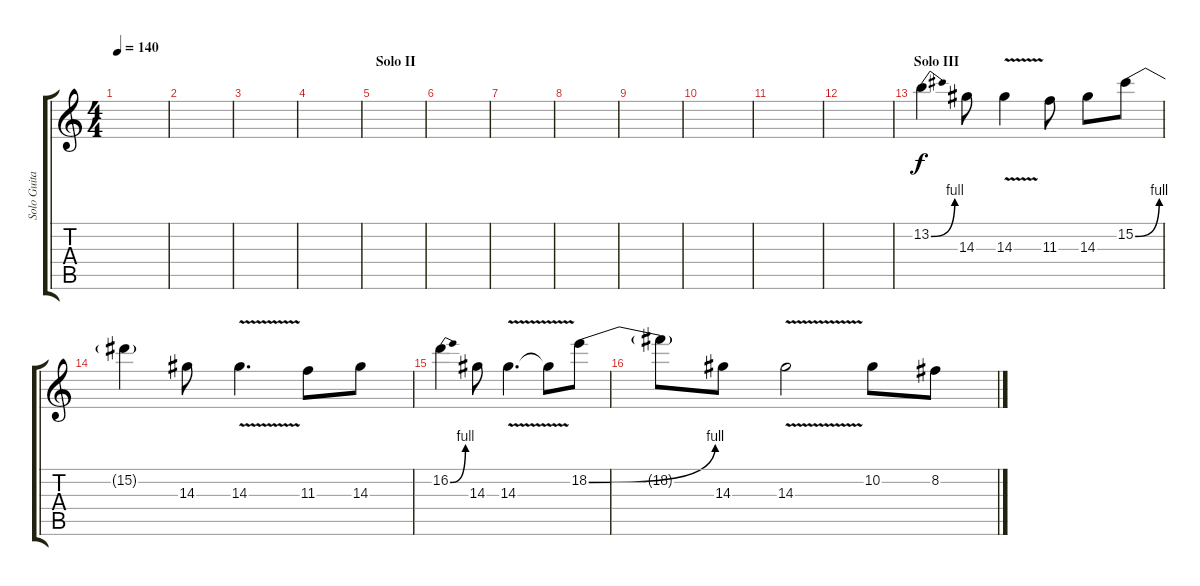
\track ("Solo Guitar" "Solo Guita") {instrument distortionguitar}
\staff {score tabs}
\tuning (Eb4 Bb3 Gb3 Db3 Ab2 Eb2) {hide}
\ts (4 4)
\tempo 140
\clef g2
\ks c
|
|
|
|
\section ("" "Solo II")
|
|
|
|
|
|
|
|
\section ("" "Solo III")
13.2{be (bend 0 0 60 4)}.4 14.3.8 14.3{v}.4 11.3.8 14.3.8 15.2{be (bend 0 0 60 4)}.8 |
15.2{t}.4 14.3.8 14.3{v}.4{d} 11.3.8 14.3.8 |
16.2{be (bend 0 0 60 4)}.4 14.3.8 14.3{v}.4{d} 14.3{t}.8 18.2{be (bend 0 0 60 4)}.8 |
18.2{t}.8 14.3.8 14.3{v}.2 10.2.8 8.2.8
